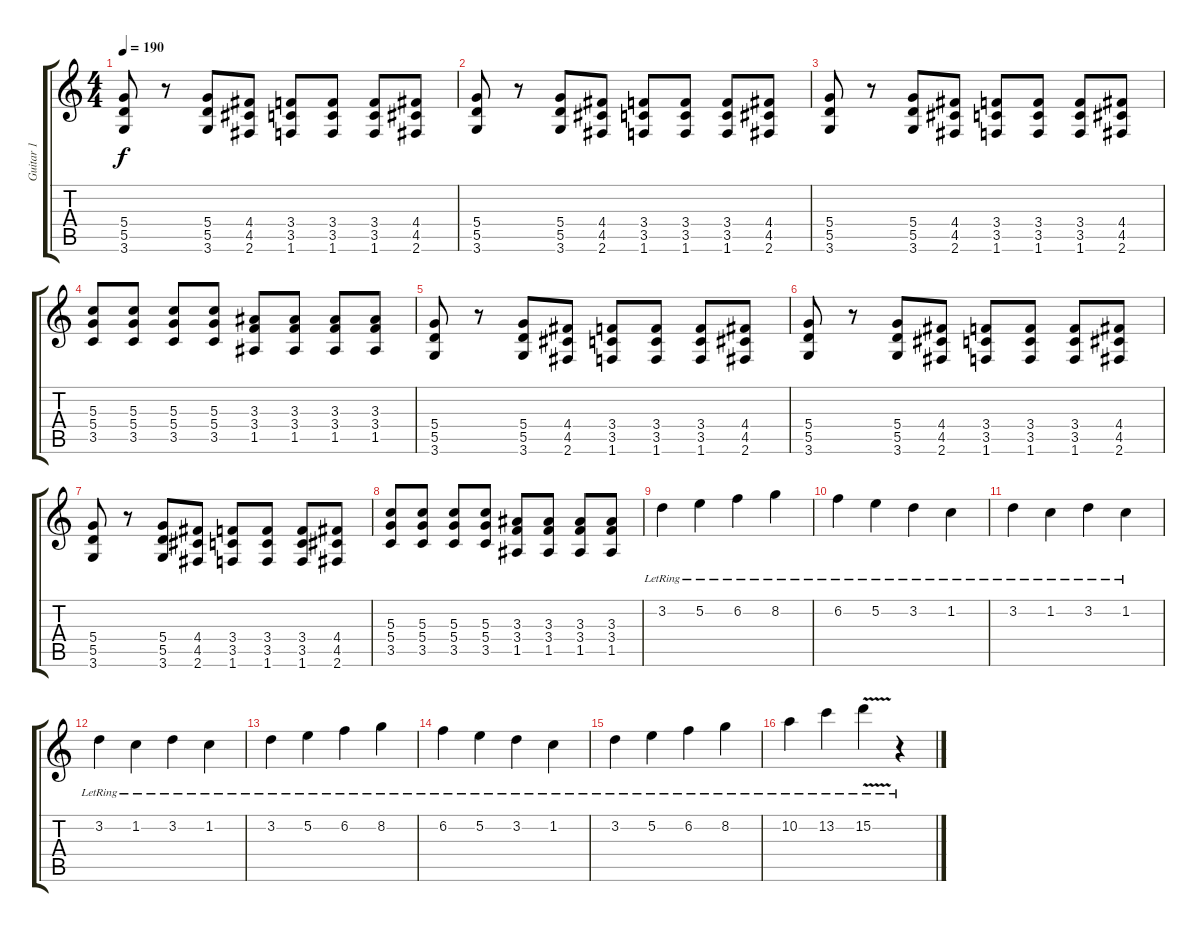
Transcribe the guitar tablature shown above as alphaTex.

\track ("Guitar 1" "Guitar 1") {instrument overdrivenguitar}
\staff {score tabs}
\tuning (E4 B3 G3 D3 A2 E2) {hide}
\ts (4 4)
\tempo 190
\clef g2
\ks c
(5.4 5.5 3.6).8{dy f} r.8 (5.4 5.5 3.6).8 (4.4 4.5 2.6).8 (3.4 3.5 1.6).8 (3.4 3.5 1.6).8 (3.4 3.5 1.6).8 (4.4 4.5 2.6).8 |
(5.4 5.5 3.6).8 r.8 (5.4 5.5 3.6).8 (4.4 4.5 2.6).8 (3.4 3.5 1.6).8 (3.4 3.5 1.6).8 (3.4 3.5 1.6).8 (4.4 4.5 2.6).8 |
(5.4 5.5 3.6).8 r.8 (5.4 5.5 3.6).8 (4.4 4.5 2.6).8 (3.4 3.5 1.6).8 (3.4 3.5 1.6).8 (3.4 3.5 1.6).8 (4.4 4.5 2.6).8 |
(5.3 5.4 3.5).8 (5.3 5.4 3.5).8 (5.3 5.4 3.5).8 (5.3 5.4 3.5).8 (3.3 3.4 1.5).8 (3.3 3.4 1.5).8 (3.3 3.4 1.5).8 (3.3 3.4 1.5).8 |
(5.4 5.5 3.6).8 r.8 (5.4 5.5 3.6).8 (4.4 4.5 2.6).8 (3.4 3.5 1.6).8 (3.4 3.5 1.6).8 (3.4 3.5 1.6).8 (4.4 4.5 2.6).8 |
(5.4 5.5 3.6).8 r.8 (5.4 5.5 3.6).8 (4.4 4.5 2.6).8 (3.4 3.5 1.6).8 (3.4 3.5 1.6).8 (3.4 3.5 1.6).8 (4.4 4.5 2.6).8 |
(5.4 5.5 3.6).8 r.8 (5.4 5.5 3.6).8 (4.4 4.5 2.6).8 (3.4 3.5 1.6).8 (3.4 3.5 1.6).8 (3.4 3.5 1.6).8 (4.4 4.5 2.6).8 |
(5.3 5.4 3.5).8 (5.3 5.4 3.5).8 (5.3 5.4 3.5).8 (5.3 5.4 3.5).8 (3.3 3.4 1.5).8 (3.3 3.4 1.5).8 (3.3 3.4 1.5).8 (3.3 3.4 1.5).8 |
3.2{lr}.4 5.2{lr}.4 6.2{lr}.4 8.2{lr}.4 |
6.2{lr}.4 5.2{lr}.4 3.2{lr}.4 1.2{lr}.4 |
3.2{lr}.4 1.2{lr}.4 3.2{lr}.4 1.2{lr}.4 |
3.2{lr}.4 1.2{lr}.4 3.2{lr}.4 1.2{lr}.4 |
3.2{lr}.4 5.2{lr}.4 6.2{lr}.4 8.2{lr}.4 |
6.2{lr}.4 5.2{lr}.4 3.2{lr}.4 1.2{lr}.4 |
3.2{lr}.4 5.2{lr}.4 6.2{lr}.4 8.2{lr}.4 |
10.2{lr}.4 13.2{lr}.4 15.2{v lr}.4 r.4
